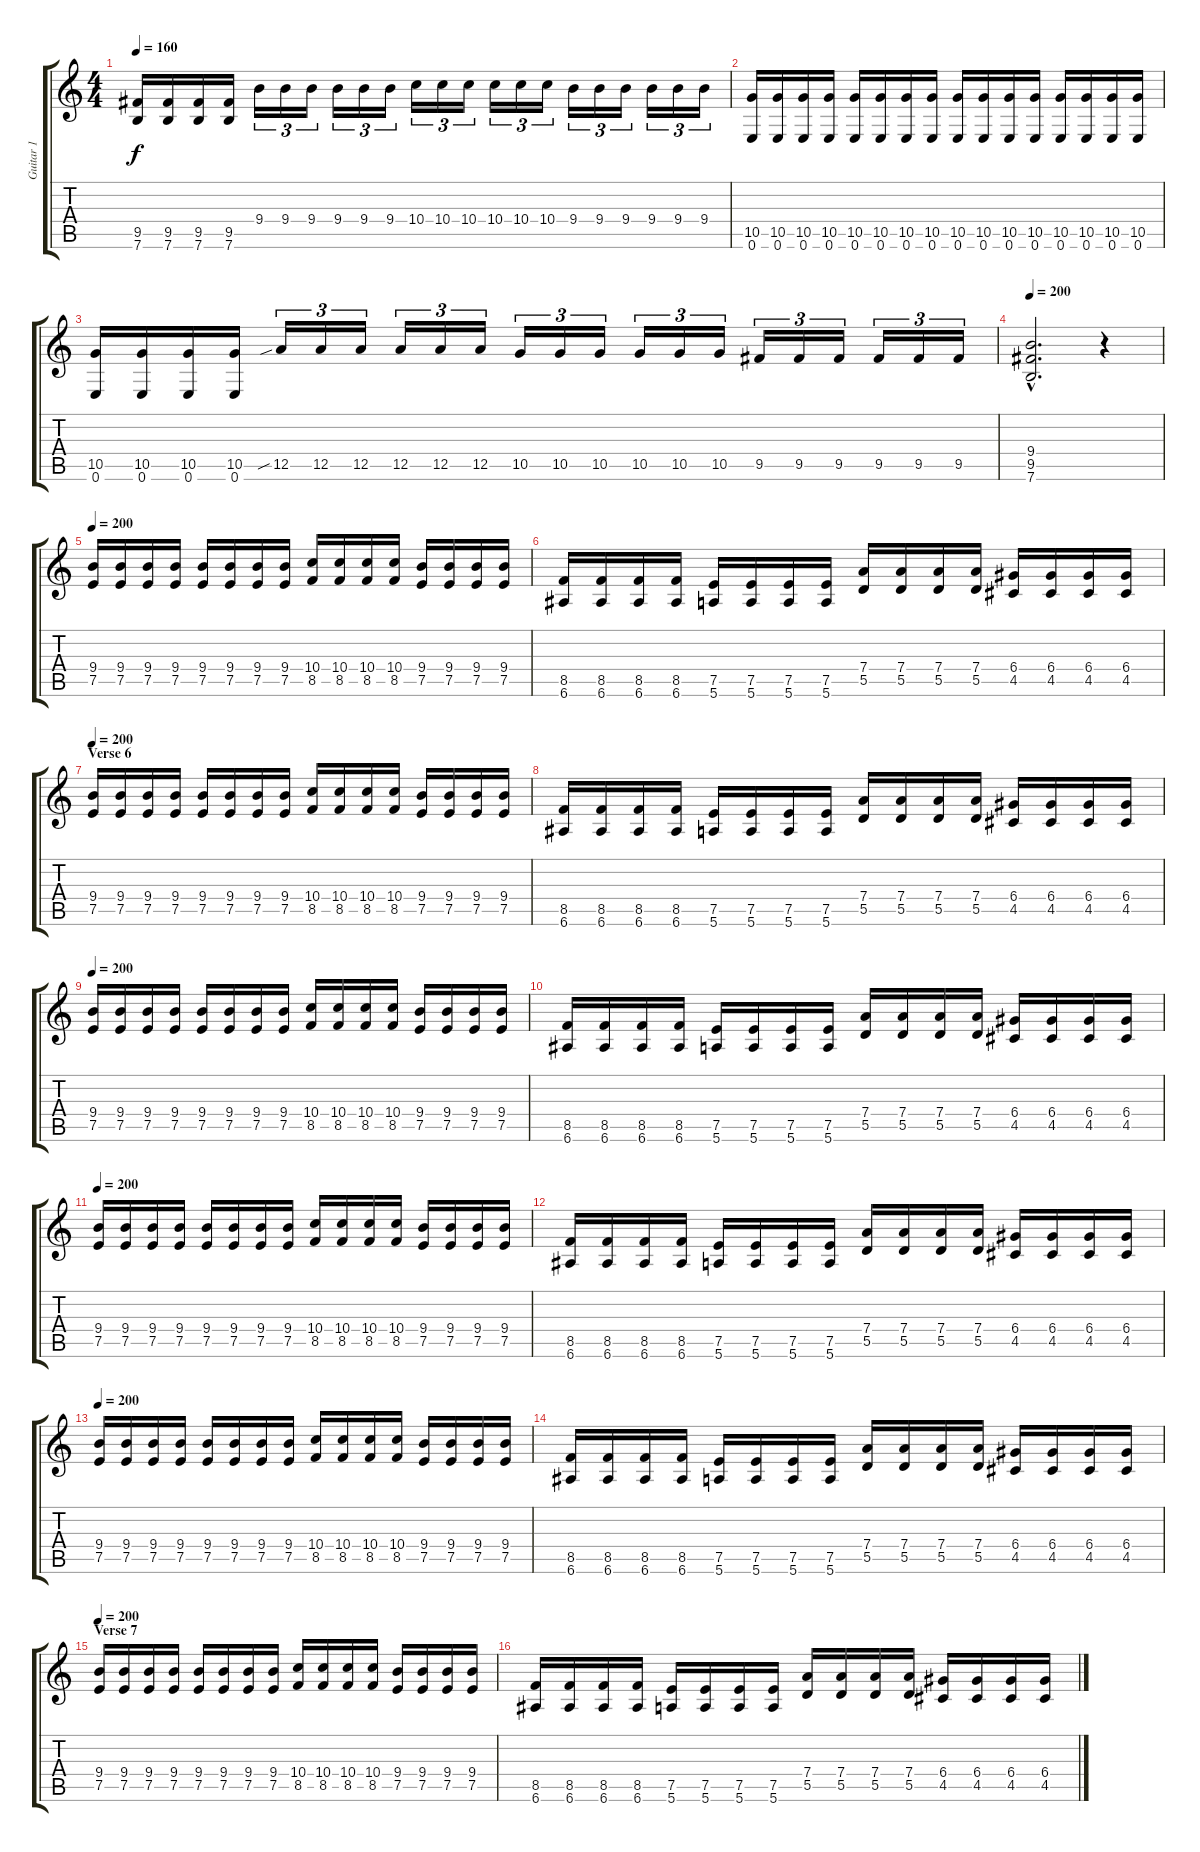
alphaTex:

\track ("Guitar 1" "Guitar 1") {instrument distortionguitar}
\staff {score tabs}
\tuning (E4 B3 G3 D3 A2 E2) {hide}
\ts (4 4)
\tempo 160
\clef g2
\ks c
(9.5 7.6).16{dy f} (9.5 7.6).16 (9.5 7.6).16 (9.5 7.6).16 9.4.16{tu (3 2)} 9.4.16{tu (3 2)} 9.4.16{tu (3 2)} 9.4.16{tu (3 2)} 9.4.16{tu (3 2)} 9.4.16{tu (3 2)} 10.4.16{tu (3 2)} 10.4.16{tu (3 2)} 10.4.16{tu (3 2)} 10.4.16{tu (3 2)} 10.4.16{tu (3 2)} 10.4.16{tu (3 2)} 9.4.16{tu (3 2)} 9.4.16{tu (3 2)} 9.4.16{tu (3 2)} 9.4.16{tu (3 2)} 9.4.16{tu (3 2)} 9.4.16{tu (3 2)} |
(10.5 0.6).16 (10.5 0.6).16 (10.5 0.6).16 (10.5 0.6).16 (10.5 0.6).16 (10.5 0.6).16 (10.5 0.6).16 (10.5 0.6).16 (10.5 0.6).16 (10.5 0.6).16 (10.5 0.6).16 (10.5 0.6).16 (10.5 0.6).16 (10.5 0.6).16 (10.5 0.6).16 (10.5 0.6).16 |
(10.5 0.6).16 (10.5 0.6).16 (10.5 0.6).16 (10.5 0.6).16 12.5{sib}.16{tu (3 2)} 12.5.16{tu (3 2)} 12.5.16{tu (3 2)} 12.5.16{tu (3 2)} 12.5.16{tu (3 2)} 12.5.16{tu (3 2)} 10.5.16{tu (3 2)} 10.5.16{tu (3 2)} 10.5.16{tu (3 2)} 10.5.16{tu (3 2)} 10.5.16{tu (3 2)} 10.5.16{tu (3 2)} 9.5.16{tu (3 2)} 9.5.16{tu (3 2)} 9.5.16{tu (3 2)} 9.5.16{tu (3 2)} 9.5.16{tu (3 2)} 9.5.16{tu (3 2)} |
\tempo 200
(9.4{hac} 9.5{hac} 7.6{hac}).2{d} r.4{volume 0} |
\tempo 200
(9.4 7.5).16{volume 15} (9.4 7.5).16 (9.4 7.5).16 (9.4 7.5).16 (9.4 7.5).16 (9.4 7.5).16 (9.4 7.5).16 (9.4 7.5).16 (10.4 8.5).16 (10.4 8.5).16 (10.4 8.5).16 (10.4 8.5).16 (9.4 7.5).16 (9.4 7.5).16 (9.4 7.5).16 (9.4 7.5).16 |
(8.5 6.6).16 (8.5 6.6).16 (8.5 6.6).16 (8.5 6.6).16 (7.5 5.6).16 (7.5 5.6).16 (7.5 5.6).16 (7.5 5.6).16 (7.4 5.5).16 (7.4 5.5).16 (7.4 5.5).16 (7.4 5.5).16 (6.4 4.5).16 (6.4 4.5).16 (6.4 4.5).16 (6.4 4.5).16 |
\section ("" "Verse 6")
\tempo 200
(9.4 7.5).16 (9.4 7.5).16 (9.4 7.5).16 (9.4 7.5).16 (9.4 7.5).16 (9.4 7.5).16 (9.4 7.5).16 (9.4 7.5).16 (10.4 8.5).16 (10.4 8.5).16 (10.4 8.5).16 (10.4 8.5).16 (9.4 7.5).16 (9.4 7.5).16 (9.4 7.5).16 (9.4 7.5).16 |
(8.5 6.6).16 (8.5 6.6).16 (8.5 6.6).16 (8.5 6.6).16 (7.5 5.6).16 (7.5 5.6).16 (7.5 5.6).16 (7.5 5.6).16 (7.4 5.5).16 (7.4 5.5).16 (7.4 5.5).16 (7.4 5.5).16 (6.4 4.5).16 (6.4 4.5).16 (6.4 4.5).16 (6.4 4.5).16 |
\tempo 190
\tempo 200
(9.4 7.5).16 (9.4 7.5).16 (9.4 7.5).16 (9.4 7.5).16 (9.4 7.5).16 (9.4 7.5).16 (9.4 7.5).16 (9.4 7.5).16 (10.4 8.5).16 (10.4 8.5).16 (10.4 8.5).16 (10.4 8.5).16 (9.4 7.5).16 (9.4 7.5).16 (9.4 7.5).16 (9.4 7.5).16 |
(8.5 6.6).16 (8.5 6.6).16 (8.5 6.6).16 (8.5 6.6).16 (7.5 5.6).16 (7.5 5.6).16 (7.5 5.6).16 (7.5 5.6).16 (7.4 5.5).16 (7.4 5.5).16 (7.4 5.5).16 (7.4 5.5).16 (6.4 4.5).16 (6.4 4.5).16 (6.4 4.5).16 (6.4 4.5).16 |
\tempo 200
(9.4 7.5).16 (9.4 7.5).16 (9.4 7.5).16 (9.4 7.5).16 (9.4 7.5).16 (9.4 7.5).16 (9.4 7.5).16 (9.4 7.5).16 (10.4 8.5).16 (10.4 8.5).16 (10.4 8.5).16 (10.4 8.5).16 (9.4 7.5).16 (9.4 7.5).16 (9.4 7.5).16 (9.4 7.5).16 |
(8.5 6.6).16 (8.5 6.6).16 (8.5 6.6).16 (8.5 6.6).16 (7.5 5.6).16 (7.5 5.6).16 (7.5 5.6).16 (7.5 5.6).16 (7.4 5.5).16 (7.4 5.5).16 (7.4 5.5).16 (7.4 5.5).16 (6.4 4.5).16 (6.4 4.5).16 (6.4 4.5).16 (6.4 4.5).16 |
\tempo 190
\tempo 200
(9.4 7.5).16 (9.4 7.5).16 (9.4 7.5).16 (9.4 7.5).16 (9.4 7.5).16 (9.4 7.5).16 (9.4 7.5).16 (9.4 7.5).16 (10.4 8.5).16 (10.4 8.5).16 (10.4 8.5).16 (10.4 8.5).16 (9.4 7.5).16 (9.4 7.5).16 (9.4 7.5).16 (9.4 7.5).16 |
(8.5 6.6).16 (8.5 6.6).16 (8.5 6.6).16 (8.5 6.6).16 (7.5 5.6).16 (7.5 5.6).16 (7.5 5.6).16 (7.5 5.6).16 (7.4 5.5).16 (7.4 5.5).16 (7.4 5.5).16 (7.4 5.5).16 (6.4 4.5).16 (6.4 4.5).16 (6.4 4.5).16 (6.4 4.5).16 |
\section ("" "Verse 7")
\tempo 200
(9.4 7.5).16 (9.4 7.5).16 (9.4 7.5).16 (9.4 7.5).16 (9.4 7.5).16 (9.4 7.5).16 (9.4 7.5).16 (9.4 7.5).16 (10.4 8.5).16 (10.4 8.5).16 (10.4 8.5).16 (10.4 8.5).16 (9.4 7.5).16 (9.4 7.5).16 (9.4 7.5).16 (9.4 7.5).16 |
(8.5 6.6).16 (8.5 6.6).16 (8.5 6.6).16 (8.5 6.6).16 (7.5 5.6).16 (7.5 5.6).16 (7.5 5.6).16 (7.5 5.6).16 (7.4 5.5).16 (7.4 5.5).16 (7.4 5.5).16 (7.4 5.5).16 (6.4 4.5).16 (6.4 4.5).16 (6.4 4.5).16 (6.4 4.5).16
